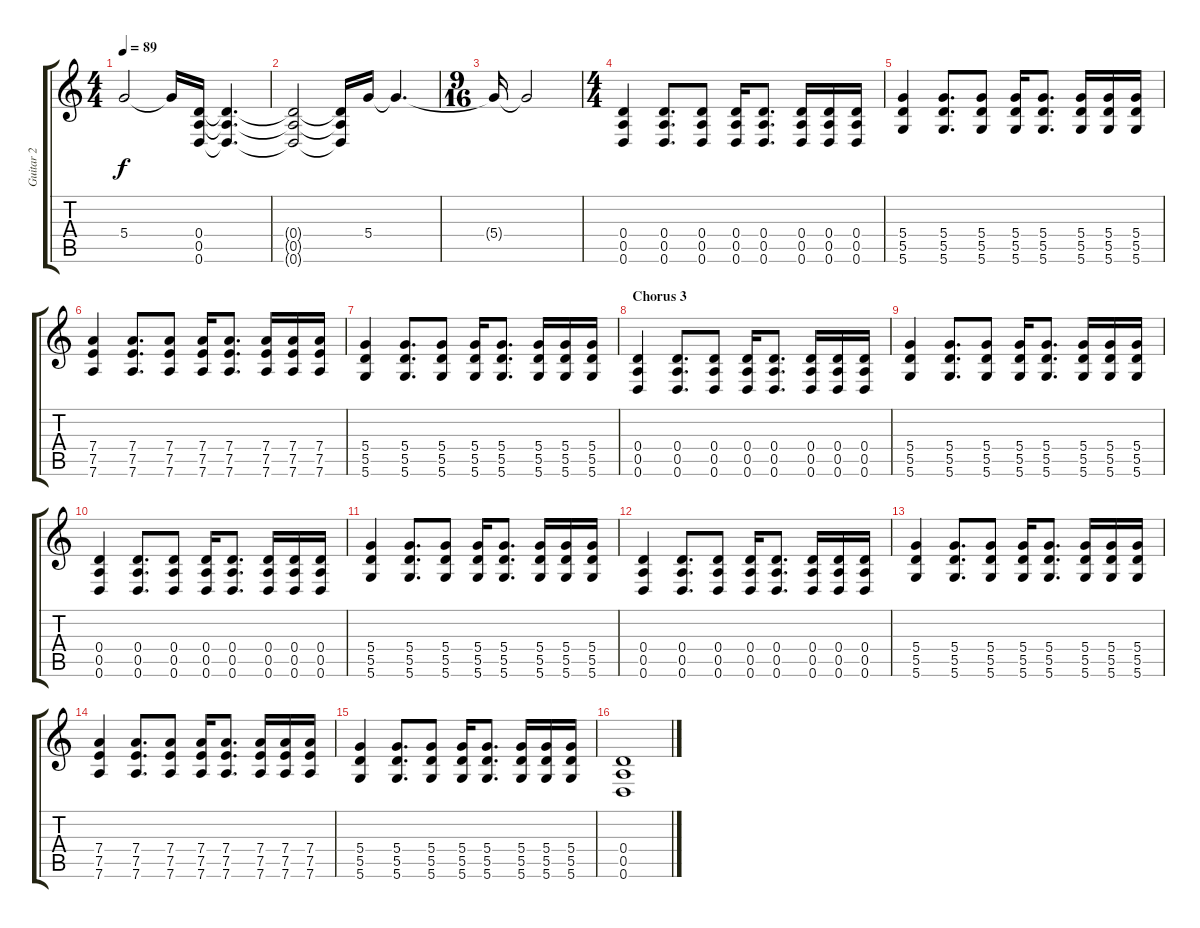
\track ("Guitar 2" "Guitar 2") {instrument electricguitarclean}
\staff {score tabs}
\tuning (E4 B3 G3 D3 A2 D2) {hide}
\ts (4 4)
\tempo 89
\clef g2
\ks c
5.4{t}.2{dy f} 5.4{t}.16 (0.4 0.5 0.6).16 (0.4{t} 0.5{t} 0.6{t}).4{d} |
(0.4{t} 0.5{t} 0.6{t}).2 (0.4{t} 0.5{t} 0.6{t}).16 5.4.16 5.4{t}.4{d} |
\ts (9 16)
5.4{t}.16 5.4{t}.2 |
\ts (4 4)
(0.4 0.5 0.6).4{instrument overdrivenguitar} (0.4 0.5 0.6).8{d} (0.4 0.5 0.6).8 (0.4 0.5 0.6).16 (0.4 0.5 0.6).8{d} (0.4 0.5 0.6).16 (0.4 0.5 0.6).16 (0.4 0.5 0.6).16 |
(5.4 5.5 5.6).4 (5.4 5.5 5.6).8{d} (5.4 5.5 5.6).8 (5.4 5.5 5.6).16 (5.4 5.5 5.6).8{d} (5.4 5.5 5.6).16 (5.4 5.5 5.6).16 (5.4 5.5 5.6).16 |
(7.4 7.5 7.6).4 (7.4 7.5 7.6).8{d} (7.4 7.5 7.6).8 (7.4 7.5 7.6).16 (7.4 7.5 7.6).8{d} (7.4 7.5 7.6).16 (7.4 7.5 7.6).16 (7.4 7.5 7.6).16 |
(5.4 5.5 5.6).4 (5.4 5.5 5.6).8{d} (5.4 5.5 5.6).8 (5.4 5.5 5.6).16 (5.4 5.5 5.6).8{d} (5.4 5.5 5.6).16 (5.4 5.5 5.6).16 (5.4 5.5 5.6).16 |
\section ("" "Chorus 3")
(0.4 0.5 0.6).4 (0.4 0.5 0.6).8{d} (0.4 0.5 0.6).8 (0.4 0.5 0.6).16 (0.4 0.5 0.6).8{d} (0.4 0.5 0.6).16 (0.4 0.5 0.6).16 (0.4 0.5 0.6).16 |
(5.4 5.5 5.6).4 (5.4 5.5 5.6).8{d} (5.4 5.5 5.6).8 (5.4 5.5 5.6).16 (5.4 5.5 5.6).8{d} (5.4 5.5 5.6).16 (5.4 5.5 5.6).16 (5.4 5.5 5.6).16 |
(0.4 0.5 0.6).4 (0.4 0.5 0.6).8{d} (0.4 0.5 0.6).8 (0.4 0.5 0.6).16 (0.4 0.5 0.6).8{d} (0.4 0.5 0.6).16 (0.4 0.5 0.6).16 (0.4 0.5 0.6).16 |
(5.4 5.5 5.6).4 (5.4 5.5 5.6).8{d} (5.4 5.5 5.6).8 (5.4 5.5 5.6).16 (5.4 5.5 5.6).8{d} (5.4 5.5 5.6).16 (5.4 5.5 5.6).16 (5.4 5.5 5.6).16 |
(0.4 0.5 0.6).4 (0.4 0.5 0.6).8{d} (0.4 0.5 0.6).8 (0.4 0.5 0.6).16 (0.4 0.5 0.6).8{d} (0.4 0.5 0.6).16 (0.4 0.5 0.6).16 (0.4 0.5 0.6).16 |
(5.4 5.5 5.6).4 (5.4 5.5 5.6).8{d} (5.4 5.5 5.6).8 (5.4 5.5 5.6).16 (5.4 5.5 5.6).8{d} (5.4 5.5 5.6).16 (5.4 5.5 5.6).16 (5.4 5.5 5.6).16 |
(7.4 7.5 7.6).4 (7.4 7.5 7.6).8{d} (7.4 7.5 7.6).8 (7.4 7.5 7.6).16 (7.4 7.5 7.6).8{d} (7.4 7.5 7.6).16 (7.4 7.5 7.6).16 (7.4 7.5 7.6).16 |
(5.4 5.5 5.6).4 (5.4 5.5 5.6).8{d} (5.4 5.5 5.6).8 (5.4 5.5 5.6).16 (5.4 5.5 5.6).8{d} (5.4 5.5 5.6).16 (5.4 5.5 5.6).16 (5.4 5.5 5.6).16 |
(0.4 0.5 0.6).1{volume 0}
